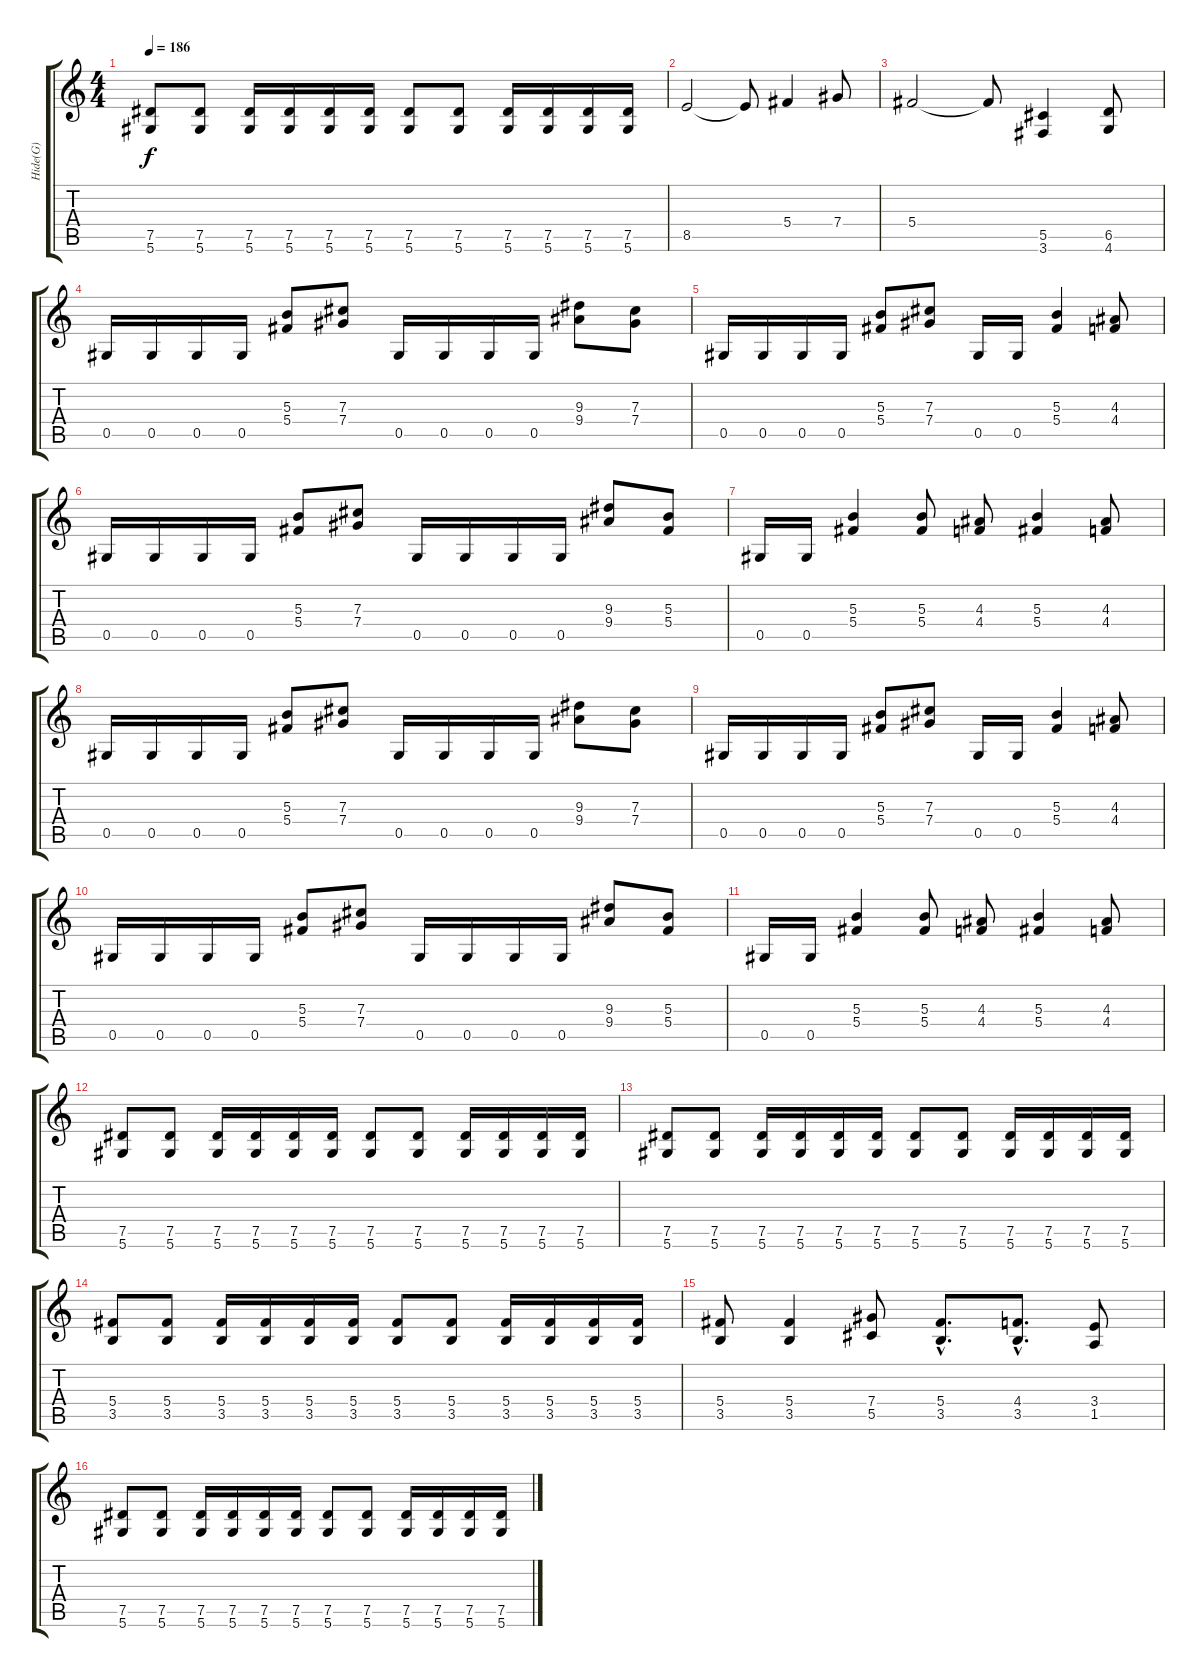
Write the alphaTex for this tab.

\track ("Hide(G)" "Hide(G)") {instrument distortionguitar}
\staff {score tabs}
\tuning (Eb4 Bb3 Gb3 Db3 Ab2 Eb2) {hide}
\ts (4 4)
\tempo 186
\clef g2
\ks c
(7.5 5.6).8{dy f} (7.5 5.6).8 (7.5 5.6).16 (7.5 5.6).16 (7.5 5.6).16 (7.5 5.6).16 (7.5 5.6).8 (7.5 5.6).8 (7.5 5.6).16 (7.5 5.6).16 (7.5 5.6).16 (7.5 5.6).16 |
8.5.2 8.5{t}.8 5.4.4 7.4.8 |
5.4.2 5.4{t}.8 (5.5 3.6).4 (6.5 4.6).8 |
0.5.16 0.5.16 0.5.16 0.5.16 (5.3 5.4).8 (7.3 7.4).8 0.5.16 0.5.16 0.5.16 0.5.16 (9.3 9.4).8 (7.3 7.4).8 |
0.5.16 0.5.16 0.5.16 0.5.16 (5.3 5.4).8 (7.3 7.4).8 0.5.16 0.5.16 (5.3 5.4).4 (4.3 4.4).8 |
0.5.16 0.5.16 0.5.16 0.5.16 (5.3 5.4).8 (7.3 7.4).8 0.5.16 0.5.16 0.5.16 0.5.16 (9.3 9.4).8 (5.3 5.4).8 |
0.5.16 0.5.16 (5.3 5.4).4 (5.3 5.4).8 (4.3 4.4).8 (5.3 5.4).4 (4.3 4.4).8 |
0.5.16 0.5.16 0.5.16 0.5.16 (5.3 5.4).8 (7.3 7.4).8 0.5.16 0.5.16 0.5.16 0.5.16 (9.3 9.4).8 (7.3 7.4).8 |
0.5.16 0.5.16 0.5.16 0.5.16 (5.3 5.4).8 (7.3 7.4).8 0.5.16 0.5.16 (5.3 5.4).4 (4.3 4.4).8 |
0.5.16 0.5.16 0.5.16 0.5.16 (5.3 5.4).8 (7.3 7.4).8 0.5.16 0.5.16 0.5.16 0.5.16 (9.3 9.4).8 (5.3 5.4).8 |
0.5.16 0.5.16 (5.3 5.4).4 (5.3 5.4).8 (4.3 4.4).8 (5.3 5.4).4 (4.3 4.4).8 |
(7.5 5.6).8 (7.5 5.6).8 (7.5 5.6).16 (7.5 5.6).16 (7.5 5.6).16 (7.5 5.6).16 (7.5 5.6).8 (7.5 5.6).8 (7.5 5.6).16 (7.5 5.6).16 (7.5 5.6).16 (7.5 5.6).16 |
(7.5 5.6).8 (7.5 5.6).8 (7.5 5.6).16 (7.5 5.6).16 (7.5 5.6).16 (7.5 5.6).16 (7.5 5.6).8 (7.5 5.6).8 (7.5 5.6).16 (7.5 5.6).16 (7.5 5.6).16 (7.5 5.6).16 |
(5.4 3.5).8 (5.4 3.5).8 (5.4 3.5).16 (5.4 3.5).16 (5.4 3.5).16 (5.4 3.5).16 (5.4 3.5).8 (5.4 3.5).8 (5.4 3.5).16 (5.4 3.5).16 (5.4 3.5).16 (5.4 3.5).16 |
(5.4 3.5).8 (5.4 3.5).4 (7.4 5.5).8 (5.4{hac} 3.5{hac}).8{d} (4.4{hac} 3.5{hac}).8{d} (3.4 1.5).8 |
(7.5 5.6).8 (7.5 5.6).8 (7.5 5.6).16 (7.5 5.6).16 (7.5 5.6).16 (7.5 5.6).16 (7.5 5.6).8 (7.5 5.6).8 (7.5 5.6).16 (7.5 5.6).16 (7.5 5.6).16 (7.5 5.6).16
